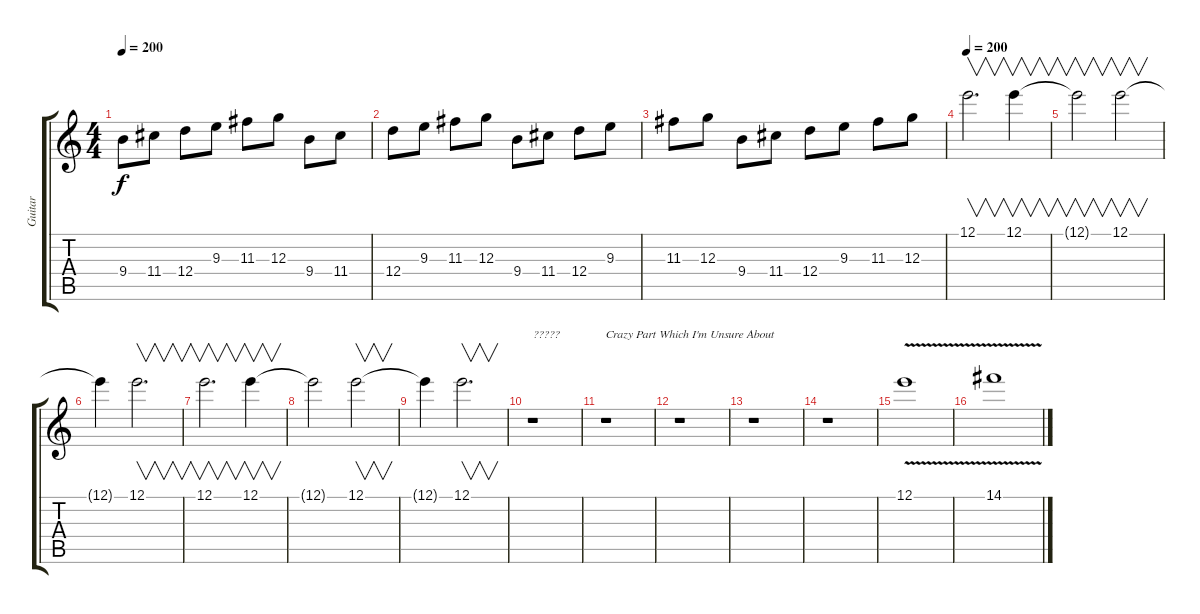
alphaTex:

\track ("Guitar" "Guitar") {instrument distortionguitar}
\staff {score tabs}
\tuning (E4 B3 G3 D3 A2 E2) {hide}
\ts (4 4)
\tempo 200
\clef g2
\ks c
9.4.8{dy f} 11.4.8 12.4.8 9.3.8 11.3.8 12.3.8 9.4.8 11.4.8 |
12.4.8 9.3.8 11.3.8 12.3.8 9.4.8 11.4.8 12.4.8 9.3.8 |
11.3.8 12.3.8 9.4.8 11.4.8 12.4.8 9.3.8 11.3.8 12.3.8 |
\tempo 200
12.1.2{v d} 12.1.4{v} |
12.1{t}.2{v} 12.1.2{v} |
12.1{t}.4 12.1.2{v d} |
12.1.2{v d} 12.1.4{v} |
12.1{t}.2 12.1.2{v} |
12.1{t}.4 12.1.2{v d} |
r.1{txt "?????"} |
r.1{txt "Crazy Part Which I'm Unsure About"} |
r.1 |
r.1 |
r.1 |
12.1{v}.1 |
14.1{v}.1
